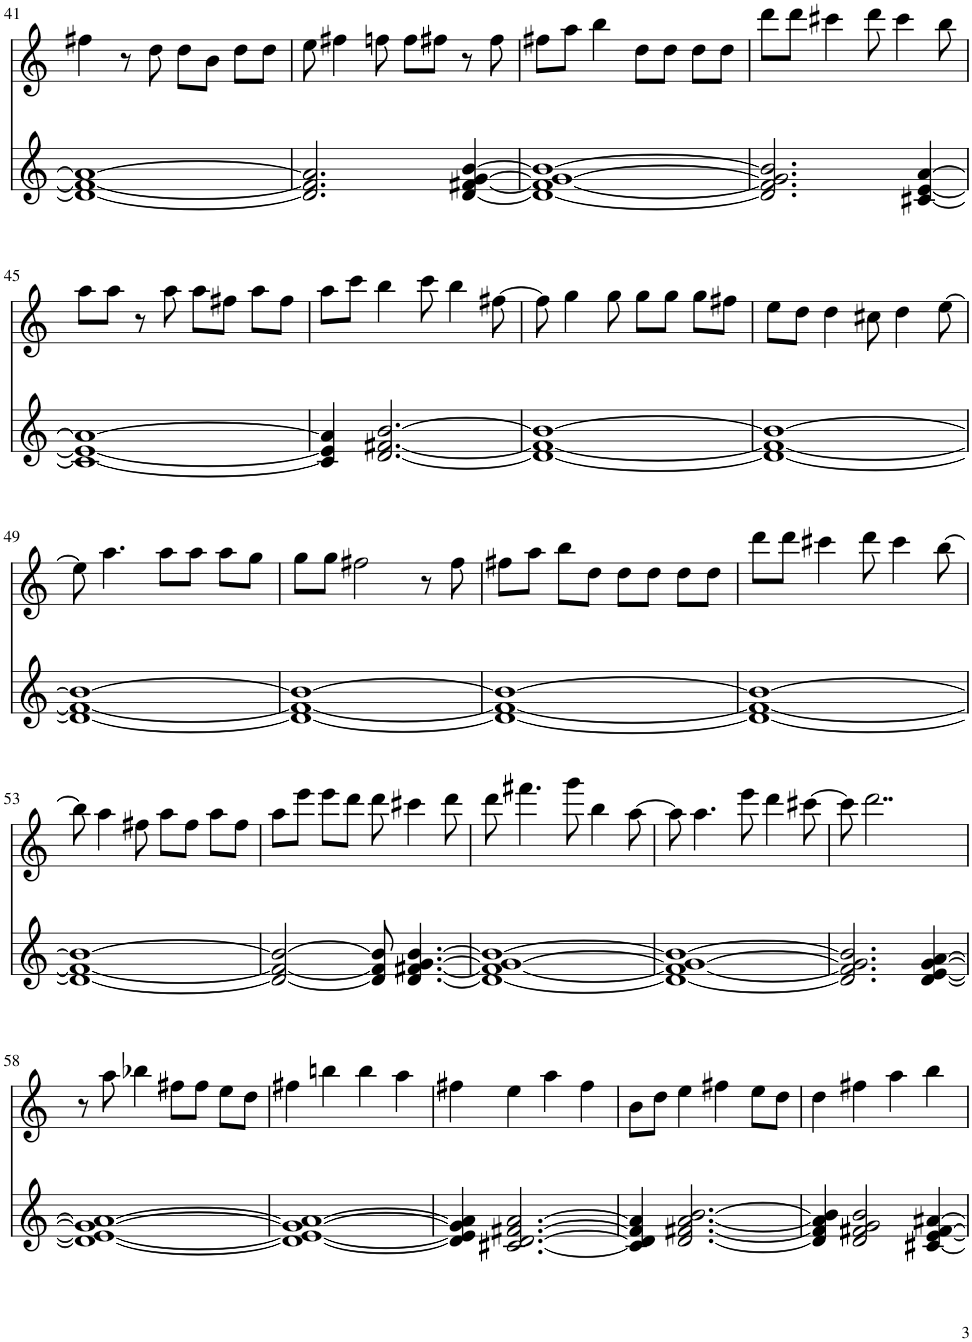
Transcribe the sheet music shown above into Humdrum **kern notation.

**kern	**kern
*part2	*part1
*staff2	*staff1
*I"Piano	*I"Piano
*I'Pno	*I'Pno
!!LO:PB:g=z
*clefG2	*clefG2
*k[]	*k[]
*M4/4	*M4/4
=41	=41
1d_ 1f#_ 1a_	4ff#X\
.	8r
.	8dd\
.	8dd\L
.	8b\J
.	8dd\L
.	8dd\J
=42	=42
2.d/] 2.f#/] 2.a/]	8ee\
.	4ff#X\
.	8ffn\
.	8ff\L
.	8ff#X\J
[4d/ [4f#X/ [4g/ [4b/	8r
.	8ff#\
=43	=43
1d_ 1f#_ 1g_ 1b_	8ff#X\L
.	8aa\J
.	4bb\
.	8dd\L
.	8dd\J
.	8dd\L
.	8dd\J
=44	=44
2.d/] 2.f#/] 2.g/] 2.b/]	8ddd\L
.	8ddd\J
.	4ccc#X\
.	8ddd\
.	4ccc#\
[4c#X/ [4e/ [4a/	.
.	8bb\
!!LO:LB:g=z
=45	=45
1c#_ 1e_ 1a_	8aa\L
.	8aa\J
.	8r
.	8aa\
.	8aa\L
.	8ff#X\J
.	8aa\L
.	8ff#\J
=46	=46
4c#/] 4e/] 4a/]	8aa\L
.	8ccc\J
[2.d/ [2.f#X/ [2.b/	4bb\
.	8ccc\
.	4bb\
.	[8ff#X\
=47	=47
1d_ 1f#_ 1b_	8ff#\]
.	4gg\
.	8gg\
.	8gg\L
.	8gg\J
.	8gg\L
.	8ff#X\J
=48	=48
1d_ 1f#_ 1b_	8ee\L
.	8dd\J
.	4dd\
.	8cc#X\
.	4dd\
.	[8ee\
!!LO:LB:g=z
=49	=49
1d_ 1f#_ 1b_	8ee\]
.	4.aa\
.	8aa\L
.	8aa\J
.	8aa\L
.	8gg\J
=50	=50
1d_ 1f#_ 1b_	8gg\L
.	8gg\J
.	2ff#X\
.	8r
.	8ff#\
=51	=51
1d_ 1f#_ 1b_	8ff#X\L
.	8aa\J
.	8bb\L
.	8dd\J
.	8dd\L
.	8dd\J
.	8dd\L
.	8dd\J
=52	=52
1d_ 1f#_ 1b_	8ddd\L
.	8ddd\J
.	4ccc#X\
.	8ddd\
.	4ccc#\
.	[8bb\
!!LO:LB:g=z
=53	=53
1d_ 1f#_ 1b_	8bb\]
.	4aa\
.	8ff#X\
.	8aa\L
.	8ff#\J
.	8aa\L
.	8ff#\J
=54	=54
2d/_ 2f#/_ 2b/_	8aa\L
.	8eee\J
.	8eee\L
.	8ddd\J
8d/] 8f#/] 8b/]	8ddd\
[4.d/ [4.f#X/ [4.g/ [4.b/	4ccc#X\
.	8ddd\
=55	=55
1d_ 1f#_ 1g_ 1b_	8ddd\
.	4.fff#X\
.	8ggg\
.	4bb\
.	[8aa\
=56	=56
1d_ 1f#_ 1g_ 1b_	8aa\]
.	4.aa\
.	8eee\
.	4ddd\
.	[8ccc#X\
=57	=57
2.d/] 2.f#/] 2.g/] 2.b/]	8ccc#\]
.	2..ddd\
[4d/ [4e/ [4g/ [4a/	.
!!LO:LB:g=z
=58	=58
1d_ 1e_ 1g_ 1a_	8r
.	8aa\
.	4bb-X\
.	8ff#X\L
.	8ff#\J
.	8ee\L
.	8dd\J
=59	=59
1d_ 1e_ 1g_ 1a_	4ff#X\
.	4bbn\
.	4bb\
.	4aa\
=60	=60
4d/] 4e/] 4g/] 4a/]	4ff#X\
[2.c#X/ [2.d/ [2.f#X/ [2.a/	4ee\
.	4aa\
.	4ff#\
=61	=61
4c#/] 4d/] 4f#/] 4a/]	8b\L
.	8dd\J
[2.d/ [2.f#X/ [2.a/ [2.b/	4ee\
.	4ff#X\
.	8ee\L
.	8dd\J
=62	=62
4d/] 4f#/] 4a/] 4b/]	4dd\
2d/ 2f#X/ 2g/ 2b/	4ff#X\
.	4aa\
[4c#X/ [4e/ [4f#/ [4a#X/	4bb\
=	=
*-	*-
